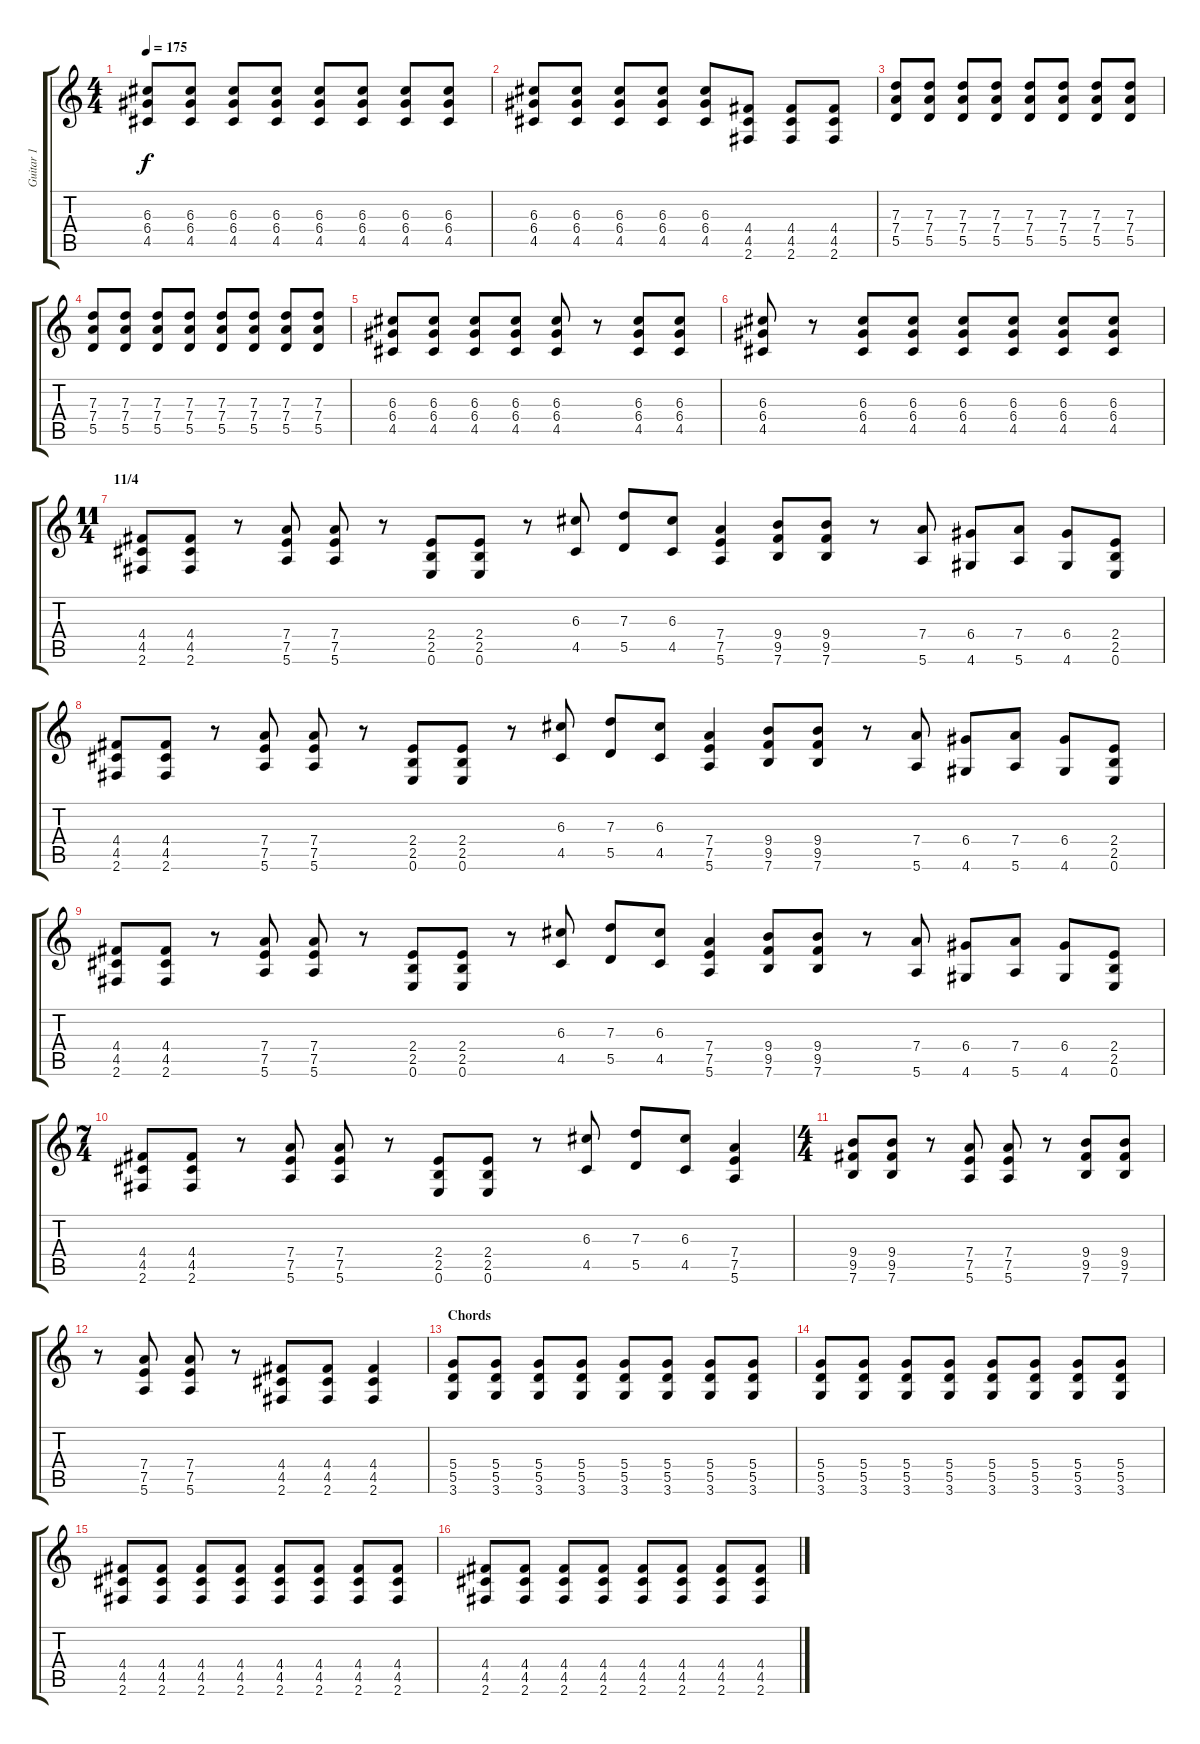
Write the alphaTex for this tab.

\track ("Guitar 1" "Guitar 1") {instrument distortionguitar}
\staff {score tabs}
\tuning (E4 B3 G3 D3 A2 E2) {hide}
\ts (4 4)
\tempo 175
\clef g2
\ks c
(6.3 6.4 4.5).8{dy f} (6.3 6.4 4.5).8 (6.3 6.4 4.5).8 (6.3 6.4 4.5).8 (6.3 6.4 4.5).8 (6.3 6.4 4.5).8 (6.3 6.4 4.5).8 (6.3 6.4 4.5).8 |
(6.3 6.4 4.5).8 (6.3 6.4 4.5).8 (6.3 6.4 4.5).8 (6.3 6.4 4.5).8 (6.3 6.4 4.5).8 (4.4 4.5 2.6).8 (4.4 4.5 2.6).8 (4.4 4.5 2.6).8 |
(7.3 7.4 5.5).8 (7.3 7.4 5.5).8 (7.3 7.4 5.5).8 (7.3 7.4 5.5).8 (7.3 7.4 5.5).8 (7.3 7.4 5.5).8 (7.3 7.4 5.5).8 (7.3 7.4 5.5).8 |
(7.3 7.4 5.5).8 (7.3 7.4 5.5).8 (7.3 7.4 5.5).8 (7.3 7.4 5.5).8 (7.3 7.4 5.5).8 (7.3 7.4 5.5).8 (7.3 7.4 5.5).8 (7.3 7.4 5.5).8 |
(6.3 6.4 4.5).8 (6.3 6.4 4.5).8 (6.3 6.4 4.5).8 (6.3 6.4 4.5).8 (6.3 6.4 4.5).8 r.8 (6.3 6.4 4.5).8 (6.3 6.4 4.5).8 |
(6.3 6.4 4.5).8 r.8 (6.3 6.4 4.5).8 (6.3 6.4 4.5).8 (6.3 6.4 4.5).8 (6.3 6.4 4.5).8 (6.3 6.4 4.5).8 (6.3 6.4 4.5).8 |
\ts (11 4)
\section ("" "11/4")
(4.4 4.5 2.6).8 (4.4 4.5 2.6).8 r.8 (7.4 7.5 5.6).8 (7.4 7.5 5.6).8 r.8 (2.4 2.5 0.6).8 (2.4 2.5 0.6).8 r.8 (6.3 4.5).8 (7.3 5.5).8 (6.3 4.5).8 (7.4 7.5 5.6).4 (9.4 9.5 7.6).8 (9.4 9.5 7.6).8 r.8 (7.4 5.6).8 (6.4 4.6).8 (7.4 5.6).8 (6.4 4.6).8 (2.4 2.5 0.6).8 |
(4.4 4.5 2.6).8 (4.4 4.5 2.6).8 r.8 (7.4 7.5 5.6).8 (7.4 7.5 5.6).8 r.8 (2.4 2.5 0.6).8 (2.4 2.5 0.6).8 r.8 (6.3 4.5).8 (7.3 5.5).8 (6.3 4.5).8 (7.4 7.5 5.6).4 (9.4 9.5 7.6).8 (9.4 9.5 7.6).8 r.8 (7.4 5.6).8 (6.4 4.6).8 (7.4 5.6).8 (6.4 4.6).8 (2.4 2.5 0.6).8 |
(4.4 4.5 2.6).8 (4.4 4.5 2.6).8 r.8 (7.4 7.5 5.6).8 (7.4 7.5 5.6).8 r.8 (2.4 2.5 0.6).8 (2.4 2.5 0.6).8 r.8 (6.3 4.5).8 (7.3 5.5).8 (6.3 4.5).8 (7.4 7.5 5.6).4 (9.4 9.5 7.6).8 (9.4 9.5 7.6).8 r.8 (7.4 5.6).8 (6.4 4.6).8 (7.4 5.6).8 (6.4 4.6).8 (2.4 2.5 0.6).8 |
\ts (7 4)
(4.4 4.5 2.6).8 (4.4 4.5 2.6).8 r.8 (7.4 7.5 5.6).8 (7.4 7.5 5.6).8 r.8 (2.4 2.5 0.6).8 (2.4 2.5 0.6).8 r.8 (6.3 4.5).8 (7.3 5.5).8 (6.3 4.5).8 (7.4 7.5 5.6).4 |
\ts (4 4)
(9.4 9.5 7.6).8 (9.4 9.5 7.6).8 r.8 (7.4 7.5 5.6).8 (7.4 7.5 5.6).8 r.8 (9.4 9.5 7.6).8 (9.4 9.5 7.6).8 |
r.8 (7.4 7.5 5.6).8 (7.4 7.5 5.6).8 r.8 (4.4 4.5 2.6).8 (4.4 4.5 2.6).8 (4.4 4.5 2.6).4 |
\section ("" "Chords")
(5.4 5.5 3.6).8 (5.4 5.5 3.6).8 (5.4 5.5 3.6).8 (5.4 5.5 3.6).8 (5.4 5.5 3.6).8 (5.4 5.5 3.6).8 (5.4 5.5 3.6).8 (5.4 5.5 3.6).8 |
(5.4 5.5 3.6).8 (5.4 5.5 3.6).8 (5.4 5.5 3.6).8 (5.4 5.5 3.6).8 (5.4 5.5 3.6).8 (5.4 5.5 3.6).8 (5.4 5.5 3.6).8 (5.4 5.5 3.6).8 |
(4.4 4.5 2.6).8 (4.4 4.5 2.6).8 (4.4 4.5 2.6).8 (4.4 4.5 2.6).8 (4.4 4.5 2.6).8 (4.4 4.5 2.6).8 (4.4 4.5 2.6).8 (4.4 4.5 2.6).8 |
(4.4 4.5 2.6).8 (4.4 4.5 2.6).8 (4.4 4.5 2.6).8 (4.4 4.5 2.6).8 (4.4 4.5 2.6).8 (4.4 4.5 2.6).8 (4.4 4.5 2.6).8 (4.4 4.5 2.6).8
